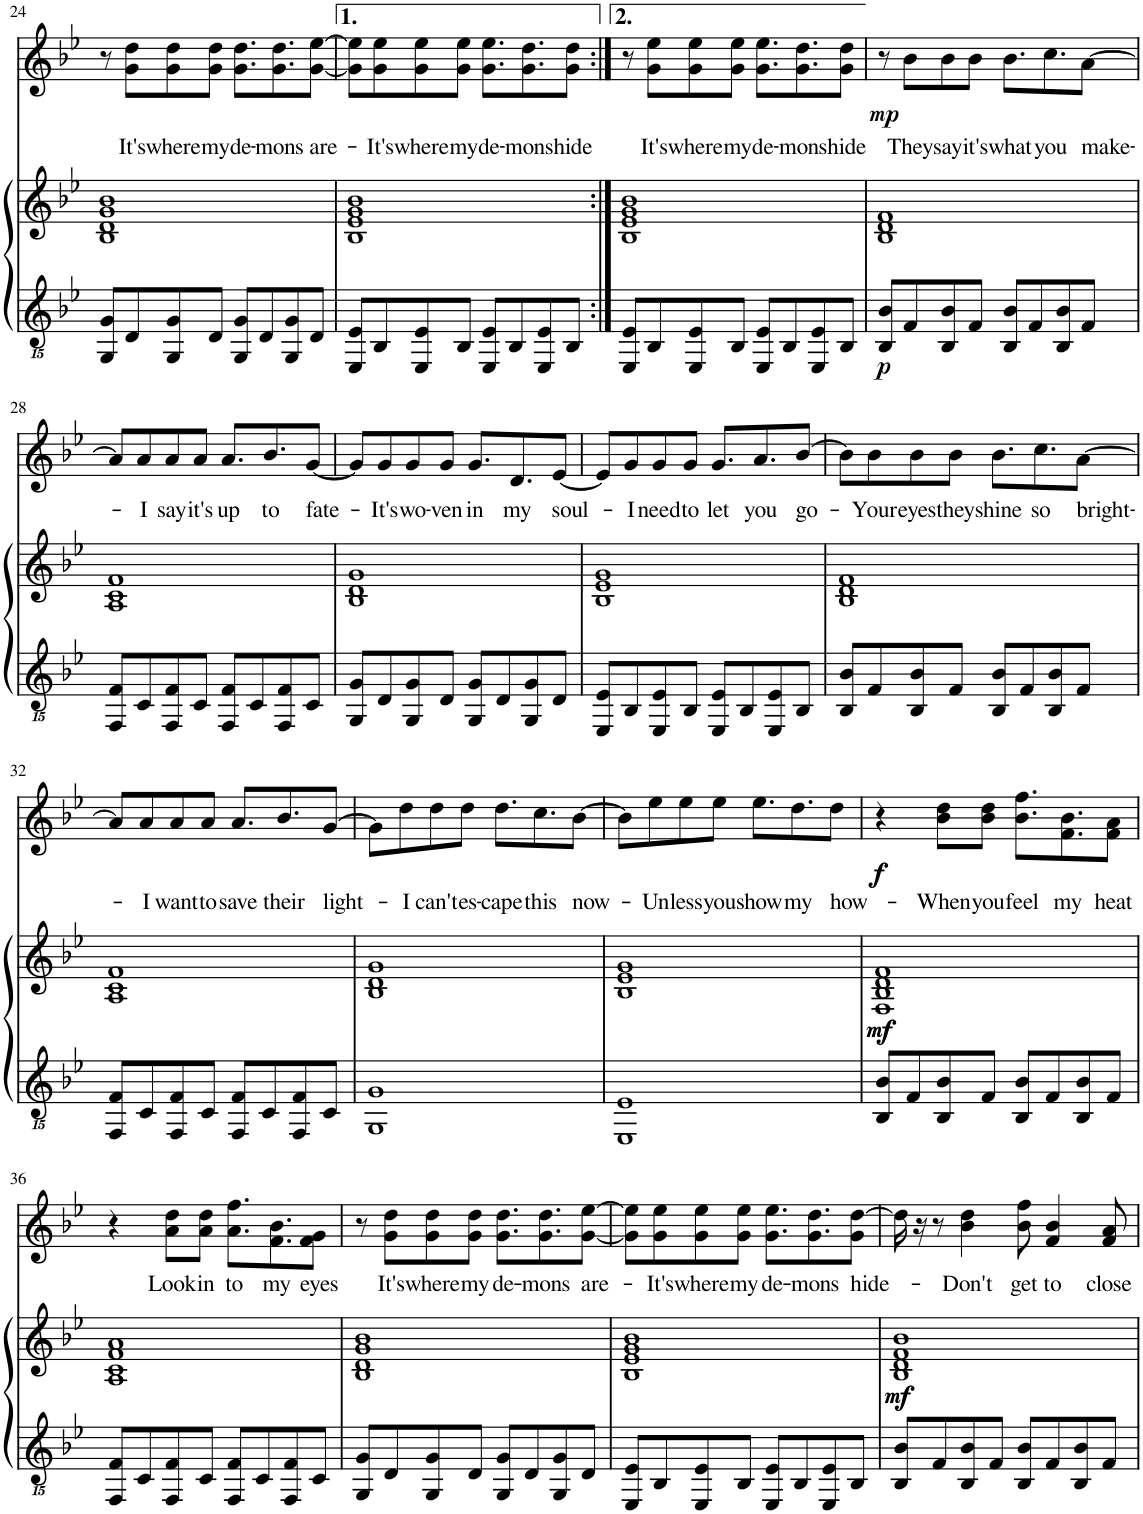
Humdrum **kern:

**kern	**kern	**dynam	**kern	**text	**dynam
*part2	*part2	*part2	*part1	*part1	*part1
*staff3	*staff2	*staff2/3	*staff1	*staff1	*staff1
*I"Piano	*	*	*I"Chant	*	*
*I'Pno	*	*	*	*	*
!!LO:PB:g=z
*clefGvv2	*clefG2	*	*clefG2	*	*
*k[b-e-]	*k[b-e-]	*	*k[b-e-]	*	*
*M4/4	*M4/4	*	*M4/4	*	*
=24	=24	=24	=24	=24	=24
8GGG/ 8GG/L	1B- 1d 1g 1b-	.	8r	.	.
!	!	!	!	!LO:LY:b	!
8DD/	.	.	8g\ 8dd\L	It's	.
!	!	!	!	!LO:LY:b	!
8GGG/ 8GG/	.	.	8g\ 8dd\	where	.
!	!	!	!	!LO:LY:b	!
8DD/J	.	.	8g\ 8dd\J	my	.
!	!	!	!	!LO:LY:b	!
8GGG/ 8GG/L	.	.	8.g\ 8.dd\L	de-	.
8DD/	.	.	.	.	.
!	!	!	!	!LO:LY:b	!
.	.	.	8.g\ 8.dd\	-mons	.
8GGG/ 8GG/	.	.	.	.	.
!	!	!	!	!LO:LY:b	!
8DD/J	.	.	[8g\ [8ee-\J	are-	.
=25	=25	=25	=25	=25	=25
8EEE-/ 8EE-/L	1B- 1e- 1g 1b-	.	8g\] 8ee-\]L	.	.
!	!	!	!	!LO:LY:b	!
8BBB-/	.	.	8g\ 8ee-\	-It's	.
!	!	!	!	!LO:LY:b	!
8EEE-/ 8EE-/	.	.	8g\ 8ee-\	where	.
!	!	!	!	!LO:LY:b	!
8BBB-/J	.	.	8g\ 8ee-\J	my	.
!	!	!	!	!LO:LY:b	!
8EEE-/ 8EE-/L	.	.	8.g\ 8.ee-\L	de-	.
8BBB-/	.	.	.	.	.
!	!	!	!	!LO:LY:b	!
.	.	.	8.g\ 8.dd\	-mons	.
8EEE-/ 8EE-/	.	.	.	.	.
!	!	!	!	!LO:LY:b	!
8BBB-/J	.	.	8g\ 8dd\J	hide	.
=26:|!	=26:|!	=26:|!	=26:|!	=26:|!	=26:|!
8EEE-/ 8EE-/L	1B- 1e- 1g 1b-	.	8r	.	.
!	!	!	!	!LO:LY:b	!
8BBB-/	.	.	8g\ 8ee-\L	It's	.
!	!	!	!	!LO:LY:b	!
8EEE-/ 8EE-/	.	.	8g\ 8ee-\	where	.
!	!	!	!	!LO:LY:b	!
8BBB-/J	.	.	8g\ 8ee-\J	my	.
!	!	!	!	!LO:LY:b	!
8EEE-/ 8EE-/L	.	.	8.g\ 8.ee-\L	de-	.
8BBB-/	.	.	.	.	.
!	!	!	!	!LO:LY:b	!
.	.	.	8.g\ 8.dd\	-mons	.
8EEE-/ 8EE-/	.	.	.	.	.
!	!	!	!	!LO:LY:b	!
8BBB-/J	.	.	8g\ 8dd\J	hide	.
=27	=27	=27	=27	=27	=27
!	!	!LO:DY:b=2	!	!	!LO:DY:b
8BBB-/ 8BB-/L	1B- 1d 1f	p	8r	.	mp
!	!	!	!	!LO:LY:b	!
8FF/	.	.	8b-\L	They	.
!	!	!	!	!LO:LY:b	!
8BBB-/ 8BB-/	.	.	8b-\	say	.
!	!	!	!	!LO:LY:b	!
8FF/J	.	.	8b-\J	it's	.
!	!	!	!	!LO:LY:b	!
8BBB-/ 8BB-/L	.	.	8.b-\L	what	.
8FF/	.	.	.	.	.
!	!	!	!	!LO:LY:b	!
.	.	.	8.cc\	you	.
8BBB-/ 8BB-/	.	.	.	.	.
!	!	!	!	!LO:LY:b	!
8FF/J	.	.	[8a\J	make-	.
!!LO:LB:g=z
=28	=28	=28	=28	=28	=28
8FFF/ 8FF/L	1A 1c 1f	.	8a/L]	.	.
!	!	!	!	!LO:LY:b	!
8CC/	.	.	8a/	-I	.
!	!	!	!	!LO:LY:b	!
8FFF/ 8FF/	.	.	8a/	say	.
!	!	!	!	!LO:LY:b	!
8CC/J	.	.	8a/J	it's	.
!	!	!	!	!LO:LY:b	!
8FFF/ 8FF/L	.	.	8.a/L	up	.
8CC/	.	.	.	.	.
!	!	!	!	!LO:LY:b	!
.	.	.	8.b-/	to	.
8FFF/ 8FF/	.	.	.	.	.
!	!	!	!	!LO:LY:b	!
8CC/J	.	.	[8g/J	fate-	.
=29	=29	=29	=29	=29	=29
8GGG/ 8GG/L	1B- 1d 1g	.	8g/L]	.	.
!	!	!	!	!LO:LY:b	!
8DD/	.	.	8g/	-It's	.
!	!	!	!	!LO:LY:b	!
8GGG/ 8GG/	.	.	8g/	wo-	.
!	!	!	!	!LO:LY:b	!
8DD/J	.	.	8g/J	-ven	.
!	!	!	!	!LO:LY:b	!
8GGG/ 8GG/L	.	.	8.g/L	in	.
8DD/	.	.	.	.	.
!	!	!	!	!LO:LY:b	!
.	.	.	8.d/	my	.
8GGG/ 8GG/	.	.	.	.	.
!	!	!	!	!LO:LY:b	!
8DD/J	.	.	[8e-/J	soul-	.
=30	=30	=30	=30	=30	=30
8EEE-/ 8EE-/L	1B- 1e- 1g	.	8e-/L]	.	.
!	!	!	!	!LO:LY:b	!
8BBB-/	.	.	8g/	-I	.
!	!	!	!	!LO:LY:b	!
8EEE-/ 8EE-/	.	.	8g/	need	.
!	!	!	!	!LO:LY:b	!
8BBB-/J	.	.	8g/J	to	.
!	!	!	!	!LO:LY:b	!
8EEE-/ 8EE-/L	.	.	8.g/L	let	.
8BBB-/	.	.	.	.	.
!	!	!	!	!LO:LY:b	!
.	.	.	8.a/	you	.
8EEE-/ 8EE-/	.	.	.	.	.
!	!	!	!	!LO:LY:b	!
8BBB-/J	.	.	[8b-/J	go-	.
=31	=31	=31	=31	=31	=31
8BBB-/ 8BB-/L	1B- 1d 1f	.	8b-\L]	.	.
!	!	!	!	!LO:LY:b	!
8FF/	.	.	8b-\	-Your	.
!	!	!	!	!LO:LY:b	!
8BBB-/ 8BB-/	.	.	8b-\	eyes	.
!	!	!	!	!LO:LY:b	!
8FF/J	.	.	8b-\J	they	.
!	!	!	!	!LO:LY:b	!
8BBB-/ 8BB-/L	.	.	8.b-\L	shine	.
8FF/	.	.	.	.	.
!	!	!	!	!LO:LY:b	!
.	.	.	8.cc\	so	.
8BBB-/ 8BB-/	.	.	.	.	.
!	!	!	!	!LO:LY:b	!
8FF/J	.	.	[8a\J	bright-	.
!!LO:LB:g=z
=32	=32	=32	=32	=32	=32
8FFF/ 8FF/L	1A 1c 1f	.	8a/L]	.	.
!	!	!	!	!LO:LY:b	!
8CC/	.	.	8a/	-I	.
!	!	!	!	!LO:LY:b	!
8FFF/ 8FF/	.	.	8a/	want	.
!	!	!	!	!LO:LY:b	!
8CC/J	.	.	8a/J	to	.
!	!	!	!	!LO:LY:b	!
8FFF/ 8FF/L	.	.	8.a/L	save	.
8CC/	.	.	.	.	.
!	!	!	!	!LO:LY:b	!
.	.	.	8.b-/	their	.
8FFF/ 8FF/	.	.	.	.	.
!	!	!	!	!LO:LY:b	!
8CC/J	.	.	[8g/J	light-	.
=33	=33	=33	=33	=33	=33
1GGG 1GG	1B- 1d 1g	.	8g\L]	.	.
!	!	!	!	!LO:LY:b	!
.	.	.	8dd\	-I	.
!	!	!	!	!LO:LY:b	!
.	.	.	8dd\	can't	.
!	!	!	!	!LO:LY:b	!
.	.	.	8dd\J	es-	.
!	!	!	!	!LO:LY:b	!
.	.	.	8.dd\L	-cape	.
!	!	!	!	!LO:LY:b	!
.	.	.	8.cc\	this	.
!	!	!	!	!LO:LY:b	!
.	.	.	[8b-\J	now-	.
=34	=34	=34	=34	=34	=34
1EEE- 1EE-	1B- 1e- 1g	.	8b-\L]	.	.
!	!	!	!	!LO:LY:b	!
.	.	.	8ee-\	-Un	.
!	!	!	!	!LO:LY:b	!
.	.	.	8ee-\	less	.
!	!	!	!	!LO:LY:b	!
.	.	.	8ee-\J	you	.
!	!	!	!	!LO:LY:b	!
.	.	.	8.ee-\L	show	.
!	!	!	!	!LO:LY:b	!
.	.	.	8.dd\	my	.
!	!	!	!	!LO:LY:b	!
.	.	.	8dd\J	how-	.
=35	=35	=35	=35	=35	=35
!	!	!LO:DY:b	!	!	!
!	!	!LO:DY:n=1:b	!	!	!LO:DY:b
!	!	!	!	!	!LO:DY:n=1:b
8BBB-/ 8BB-/L	1F 1B- 1d 1f	mf mf	4r	.	f f
8FF/	.	.	.	.	.
!	!	!	!	!LO:LY:b	!
8BBB-/ 8BB-/	.	.	8b-\ 8dd\L	When	.
!	!	!	!	!LO:LY:b	!
8FF/J	.	.	8b-\ 8dd\J	you	.
!	!	!	!	!LO:LY:b	!
8BBB-/ 8BB-/L	.	.	8.b-\ 8.ff\L	feel	.
8FF/	.	.	.	.	.
!	!	!	!	!LO:LY:b	!
.	.	.	8.f\ 8.b-\	my	.
8BBB-/ 8BB-/	.	.	.	.	.
!	!	!	!	!LO:LY:b	!
8FF/J	.	.	8f\ 8a\J	heat	.
!!LO:LB:g=z
=36	=36	=36	=36	=36	=36
8FFF/ 8FF/L	1A 1c 1f 1a	.	4r	.	.
8CC/	.	.	.	.	.
!	!	!	!	!LO:LY:b	!
8FFF/ 8FF/	.	.	8a\ 8dd\L	Look	.
!	!	!	!	!LO:LY:b	!
8CC/J	.	.	8a\ 8dd\J	in	.
!	!	!	!	!LO:LY:b	!
8FFF/ 8FF/L	.	.	8.a\ 8.ff\L	to	.
8CC/	.	.	.	.	.
!	!	!	!	!LO:LY:b	!
.	.	.	8.f\ 8.b-\	my	.
8FFF/ 8FF/	.	.	.	.	.
!	!	!	!	!LO:LY:b	!
8CC/J	.	.	8f\ 8g\J	eyes	.
=37	=37	=37	=37	=37	=37
8GGG/ 8GG/L	1B- 1d 1g 1b-	.	8r	.	.
!	!	!	!	!LO:LY:b	!
8DD/	.	.	8g\ 8dd\L	It's	.
!	!	!	!	!LO:LY:b	!
8GGG/ 8GG/	.	.	8g\ 8dd\	where	.
!	!	!	!	!LO:LY:b	!
8DD/J	.	.	8g\ 8dd\J	my	.
!	!	!	!	!LO:LY:b	!
8GGG/ 8GG/L	.	.	8.g\ 8.dd\L	de-	.
8DD/	.	.	.	.	.
!	!	!	!	!LO:LY:b	!
.	.	.	8.g\ 8.dd\	-mons	.
8GGG/ 8GG/	.	.	.	.	.
!	!	!	!	!LO:LY:b	!
8DD/J	.	.	[8g\ [8ee-\J	are-	.
=38	=38	=38	=38	=38	=38
8EEE-/ 8EE-/L	1B- 1e- 1g 1b-	.	8g\] 8ee-\]L	.	.
!	!	!	!	!LO:LY:b	!
8BBB-/	.	.	8g\ 8ee-\	-It's	.
!	!	!	!	!LO:LY:b	!
8EEE-/ 8EE-/	.	.	8g\ 8ee-\	where	.
!	!	!	!	!LO:LY:b	!
8BBB-/J	.	.	8g\ 8ee-\J	my	.
!	!	!	!	!LO:LY:b	!
8EEE-/ 8EE-/L	.	.	8.g\ 8.ee-\L	de-	.
8BBB-/	.	.	.	.	.
!	!	!	!	!LO:LY:b	!
.	.	.	8.g\ 8.dd\	-mons	.
8EEE-/ 8EE-/	.	.	.	.	.
!	!	!	!	!LO:LY:b	!
8BBB-/J	.	.	8g\ [8dd\J	hide-	.
=39	=39	=39	=39	=39	=39
!	!	!LO:DY:b	!	!	!
!	!	!LO:DY:n=1:b	!	!	!
8BBB-/ 8BB-/L	1B- 1d 1f 1b-	mf mf	16dd\]	.	.
.	.	.	16r	.	.
8FF/	.	.	8r	.	.
!	!	!	!	!LO:LY:b	!
8BBB-/ 8BB-/	.	.	4b-\ 4dd\	-Don't	.
8FF/J	.	.	.	.	.
!	!	!	!	!LO:LY:b	!
8BBB-/ 8BB-/L	.	.	8b-\ 8ff\	get	.
!	!	!	!	!LO:LY:b	!
8FF/	.	.	4f/ 4b-/	to	.
8BBB-/ 8BB-/	.	.	.	.	.
!	!	!	!	!LO:LY:b	!
8FF/J	.	.	8f/ 8a/	close	.
=	=	=	=	=	=
*-	*-	*-	*-	*-	*-
